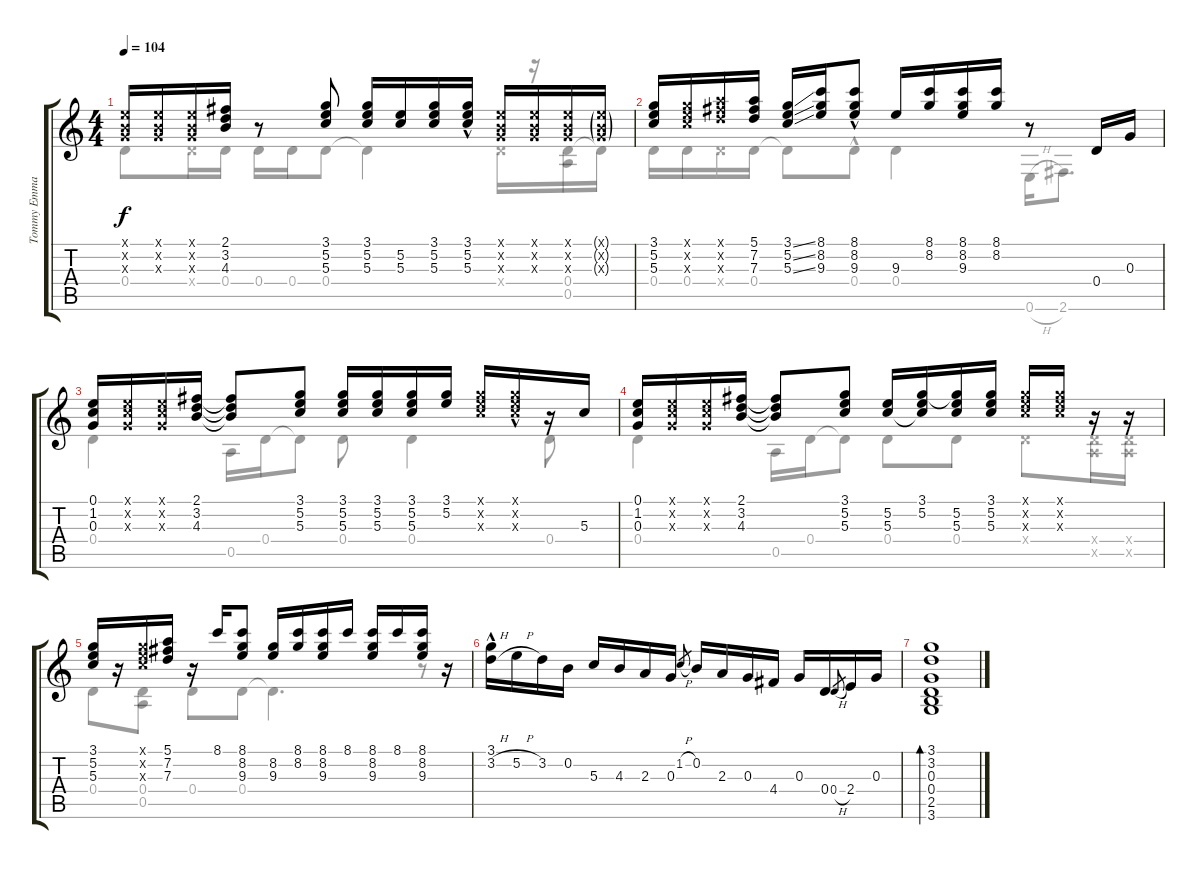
\track ("Tommy Emmanuel" "Tommy Emma") {instrument acousticguitarsteel}
\staff {score tabs}
\tuning (E4 B3 G3 D3 A2 E2) {hide}
\voice
\ts (4 4)
\tempo 104
\clef g2
\ks c
(0.1{x} 0.2{x} 0.3{x}).16{dy f} (0.1{x} 0.2{x} 0.3{x}).16 (0.1{x} 0.2{x} 0.3{x}).16 (2.1 3.2 4.3).16 r.8 (3.1 5.2 5.3).8 (3.1 5.2 5.3).16 (5.2 5.3).16 (3.1 5.2 5.3).16 (3.1 5.2 5.3{hac}).16 (0.1{x} 0.2{x} 0.3{x}).16 (0.1{x} 0.2{x} 0.3{x}).16 (0.1{x} 0.2{x} 0.3{x}).16 (0.1{g x} 0.2{g x} 0.3{g x}).16 |
(3.1 5.2 5.3).16 (3.1{x} 5.2{x} 5.3{x}).16 (5.1{x} 7.2{x} 7.3{x}).16 (5.1 7.2 7.3).16 (3.1{ss} 5.2{ss} 5.3{ss}).16 (8.1 8.2 9.3).16 (8.1{hac} 8.2 9.3).8 9.3.16 (8.1 8.2).16 (8.1 8.2 9.3).16 (8.1 8.2).16 r.8 0.4.16 0.3.16 |
(0.1 1.2 0.3).16 (0.1{x} 1.2{x} 0.3{x}).16 (0.1{x} 1.2{x} 0.3{x}).16 (2.1 3.2 4.3).16 (2.1{t} 3.2{t} 4.3{t}).8 (3.1 5.2 5.3).8 (3.1 5.2 5.3).16 (3.1 5.2 5.3).16 (3.1 5.2 5.3).16 (3.1 5.2).16 (3.1{x} 5.2{x} 5.3{x}).16 (3.1{x} 5.2{x} 5.3{hac x}).16 r.16 5.3.16 |
(0.1 1.2 0.3).16 (0.1{x} 1.2{x} 0.3{x}).16 (0.1{x} 1.2{x} 0.3{x}).16 (2.1 3.2 4.3).16 (2.1{t} 3.2{t} 4.3{t}).8 (3.1 5.2 5.3).8 (5.2 5.3).16 (3.1 5.2 5.3{t}).16 (3.1{t} 5.2 5.3).16 (3.1 5.2 5.3).16 (3.1{x} 5.2{x} 5.3{x}).16 (3.1{x} 5.2{x} 5.3{x}).16 r.16 r.16 |
(3.1 5.2 5.3).16 r.16 (3.1{x} 5.2{x} 5.3{x}).16 (5.1 7.2 7.3).16 r.16 8.1.16 (8.1 8.2 9.3).8 (8.2 9.3).16 (8.1 8.2).16 (8.1 8.2 9.3).16 8.1.16 (8.1 8.2 9.3).16 8.1.16 (8.1 8.2 9.3).16 r.16 |
(3.1{hac} 3.2{h}).16 5.2{h}.16 3.2.16 0.2.16 5.3.16 4.3.16 2.3.16 0.3.16 1.2{h}.8{gr} 0.2.16 2.3.16 0.3.16 4.4.16 0.3.16 0.4.16 0.4{h}.8{gr} 2.4.16 0.3.16 |
(3.1 3.2 0.3 0.4 2.5 3.6).1{bd 120}
\voice
\clef g2
\ottava regular
\simile none
\ks c
0.4.8{dy f} 0.4{x}.16 0.4.16 0.4.16 0.4.16 0.4.8 0.4{t}.4 0.4{x}.16 r.16 (0.4 0.5).16 0.4{t}.16 |
0.4.16 0.4.16 0.4{x}.16 0.4.16 0.4{t}.8 0.4{hac}.8 0.4.4 0.6{h}.16 2.6.8{d} |
0.4.4 0.5.16 0.4.16 0.4{t}.8 0.4.8 0.4.4 0.4.8 |
0.4.4 0.5.16 0.4.16 0.4{t}.8 0.4.8 0.4.8 0.4{x}.8 (0.4{x} 0.5{x}).16 (0.4{x} 0.5{x}).16 |
0.4.8 (0.4 0.5).8 0.4.8 0.4.8 0.4{t}.4{d} r.8 |
|
